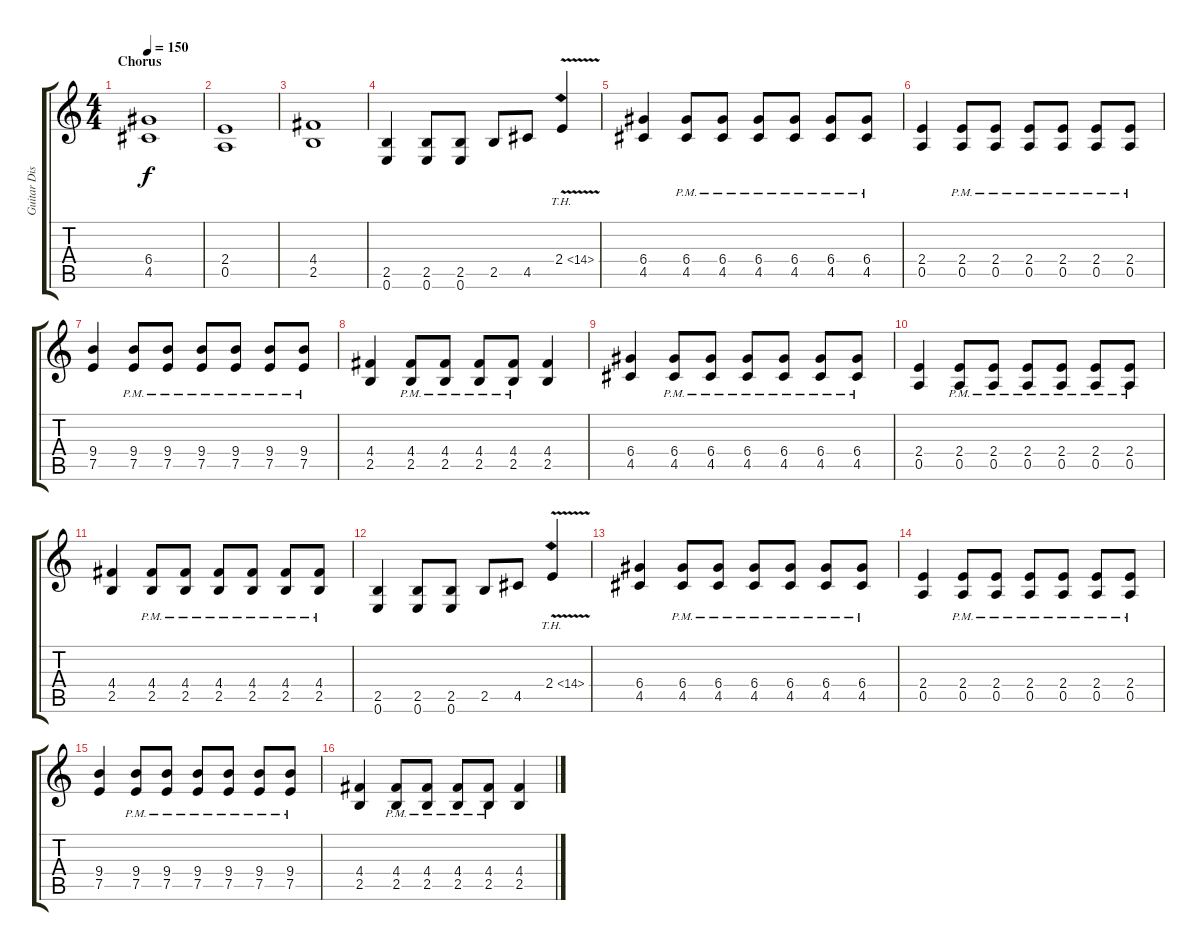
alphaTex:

\track ("Guitar Dist" "Guitar Dis") {instrument distortionguitar}
\staff {score tabs}
\tuning (E4 B3 G3 D3 A2 E2) {hide}
\ts (4 4)
\section ("" "Chorus")
\tempo 150
\clef g2
\ks c
(6.4 4.5).1{dy f} |
(2.4 0.5).1 |
(4.4 2.5).1 |
(2.5 0.6).4 (2.5 0.6).8 (2.5 0.6).8 2.5.8 4.5.8 2.4{th 12 v}.4 |
(6.4 4.5).4 (6.4{pm} 4.5{pm}).8 (6.4{pm} 4.5{pm}).8 (6.4{pm} 4.5{pm}).8 (6.4{pm} 4.5{pm}).8 (6.4{pm} 4.5{pm}).8 (6.4 4.5{pm}).8 |
(2.4 0.5).4 (2.4 0.5{pm}).8 (2.4{pm} 0.5{pm}).8 (2.4{pm} 0.5).8 (2.4{pm} 0.5{pm}).8 (2.4{pm} 0.5).8 (2.4{pm} 0.5{pm}).8 |
(9.4 7.5).4 (9.4{pm} 7.5{pm}).8 (9.4{pm} 7.5{pm}).8 (9.4{pm} 7.5{pm}).8 (9.4{pm} 7.5{pm}).8 (9.4 7.5{pm}).8 (9.4{pm} 7.5{pm}).8 |
(4.4 2.5).4 (4.4{pm} 2.5).8 (4.4{pm} 2.5{pm}).8 (4.4{pm} 2.5{pm}).8 (4.4{pm} 2.5{pm}).8 (4.4 2.5).4 |
(6.4 4.5).4 (6.4{pm} 4.5{pm}).8 (6.4{pm} 4.5{pm}).8 (6.4{pm} 4.5{pm}).8 (6.4{pm} 4.5{pm}).8 (6.4{pm} 4.5{pm}).8 (6.4 4.5{pm}).8 |
(2.4 0.5).4 (2.4 0.5{pm}).8 (2.4{pm} 0.5{pm}).8 (2.4{pm} 0.5).8 (2.4{pm} 0.5{pm}).8 (2.4{pm} 0.5).8 (2.4{pm} 0.5{pm}).8 |
(4.4 2.5).4 (4.4{pm} 2.5).8 (4.4{pm} 2.5{pm}).8 (4.4{pm} 2.5{pm}).8 (4.4{pm} 2.5{pm}).8 (4.4{pm} 2.5).8 (4.4{pm} 2.5{pm}).8 |
(2.5 0.6).4 (2.5 0.6).8 (2.5 0.6).8 2.5.8 4.5.8 2.4{th 12 v}.4 |
(6.4 4.5).4 (6.4{pm} 4.5{pm}).8 (6.4{pm} 4.5{pm}).8 (6.4{pm} 4.5{pm}).8 (6.4{pm} 4.5{pm}).8 (6.4{pm} 4.5{pm}).8 (6.4 4.5{pm}).8 |
(2.4 0.5).4 (2.4 0.5{pm}).8 (2.4{pm} 0.5{pm}).8 (2.4{pm} 0.5).8 (2.4{pm} 0.5{pm}).8 (2.4{pm} 0.5).8 (2.4{pm} 0.5{pm}).8 |
(9.4 7.5).4 (9.4{pm} 7.5{pm}).8 (9.4{pm} 7.5{pm}).8 (9.4{pm} 7.5{pm}).8 (9.4{pm} 7.5{pm}).8 (9.4 7.5{pm}).8 (9.4{pm} 7.5{pm}).8 |
(4.4 2.5).4 (4.4{pm} 2.5).8 (4.4{pm} 2.5{pm}).8 (4.4{pm} 2.5{pm}).8 (4.4{pm} 2.5{pm}).8 (4.4 2.5).4
